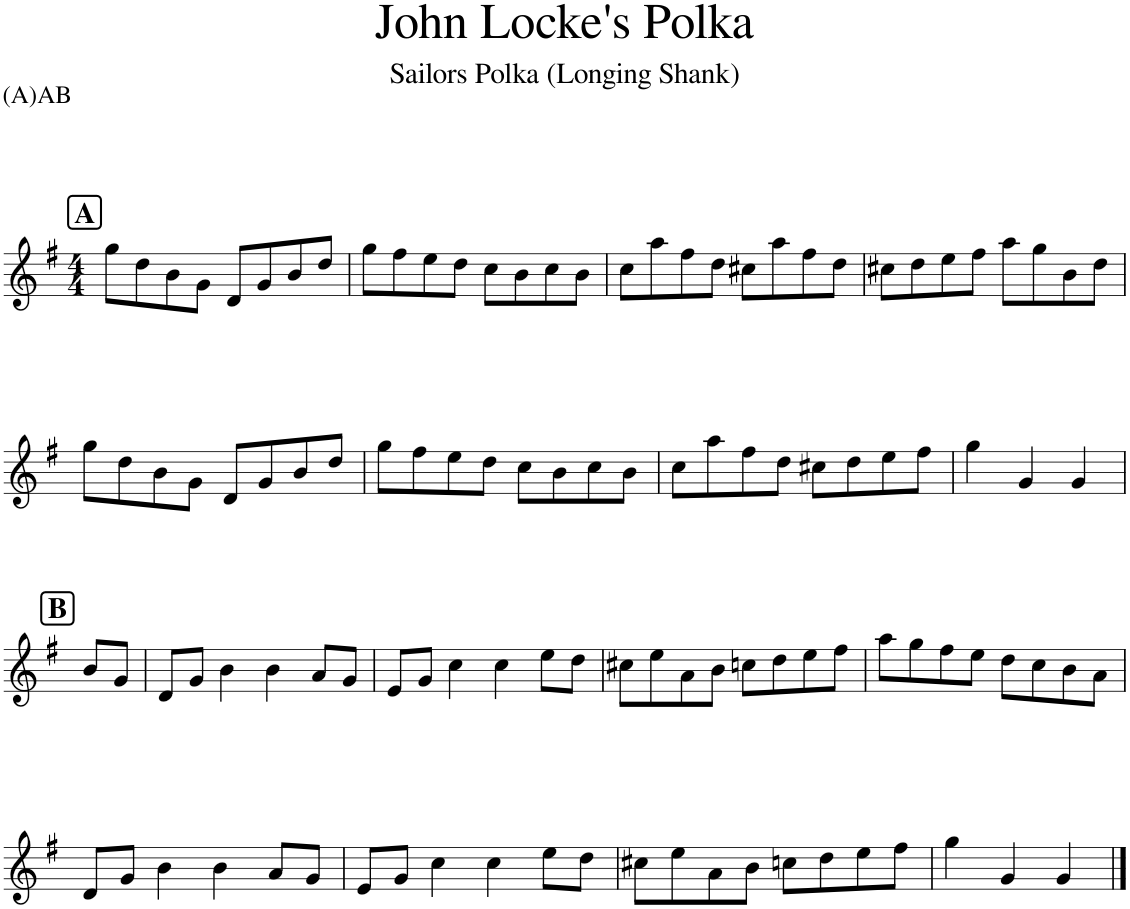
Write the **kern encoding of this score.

**kern
*part1
*staff1
*I"Piano
*I'Pno
*clefG2
*k[f#]
*G:
*M4/4
!!LO:REH:place=s1:a:B:cj:fs=14:t=A
=1
8gg\L
8dd\
8b\
8g\J
8d/L
8g/
8b/
8dd/J
=2
8gg\L
8ff#\
8ee\
8dd\J
8cc\L
8b\
8cc\
8b\J
=3
8cc\L
8aa\
8ff#\
8dd\J
8cc#X\L
8aa\
8ff#\
8dd\J
=4
8cc#X\L
8dd\
8ee\
8ff#\J
8aa\L
8gg\
8b\
8dd\J
!!LO:LB:g=z
=5
8gg\L
8dd\
8b\
8g\J
8d/L
8g/
8b/
8dd/J
=6
8gg\L
8ff#\
8ee\
8dd\J
8cc\L
8b\
8cc\
8b\J
=7
8cc\L
8aa\
8ff#\
8dd\J
8cc#X\L
8dd\
8ee\
8ff#\J
=8
4gg\
4g/
4g/
!!LO:LB:g=z
!!LO:REH:place=s1:a:B:cj:fs=14:t=B
=9
8b/L
8g/J
=10
8d/L
8g/J
4b\
4b\
8a/L
8g/J
=11
8e/L
8g/J
4cc\
4cc\
8ee\L
8dd\J
=12
8cc#X\L
8ee\
8a\
8b\J
8ccn\L
8dd\
8ee\
8ff#\J
=13
8aa\L
8gg\
8ff#\
8ee\J
8dd\L
8cc\
8b\
8a\J
!!LO:LB:g=z
=14
8d/L
8g/J
4b\
4b\
8a/L
8g/J
=15
8e/L
8g/J
4cc\
4cc\
8ee\L
8dd\J
=16
8cc#X\L
8ee\
8a\
8b\J
8ccn\L
8dd\
8ee\
8ff#\J
=17
4gg\
4g/
4g/
==
*-
